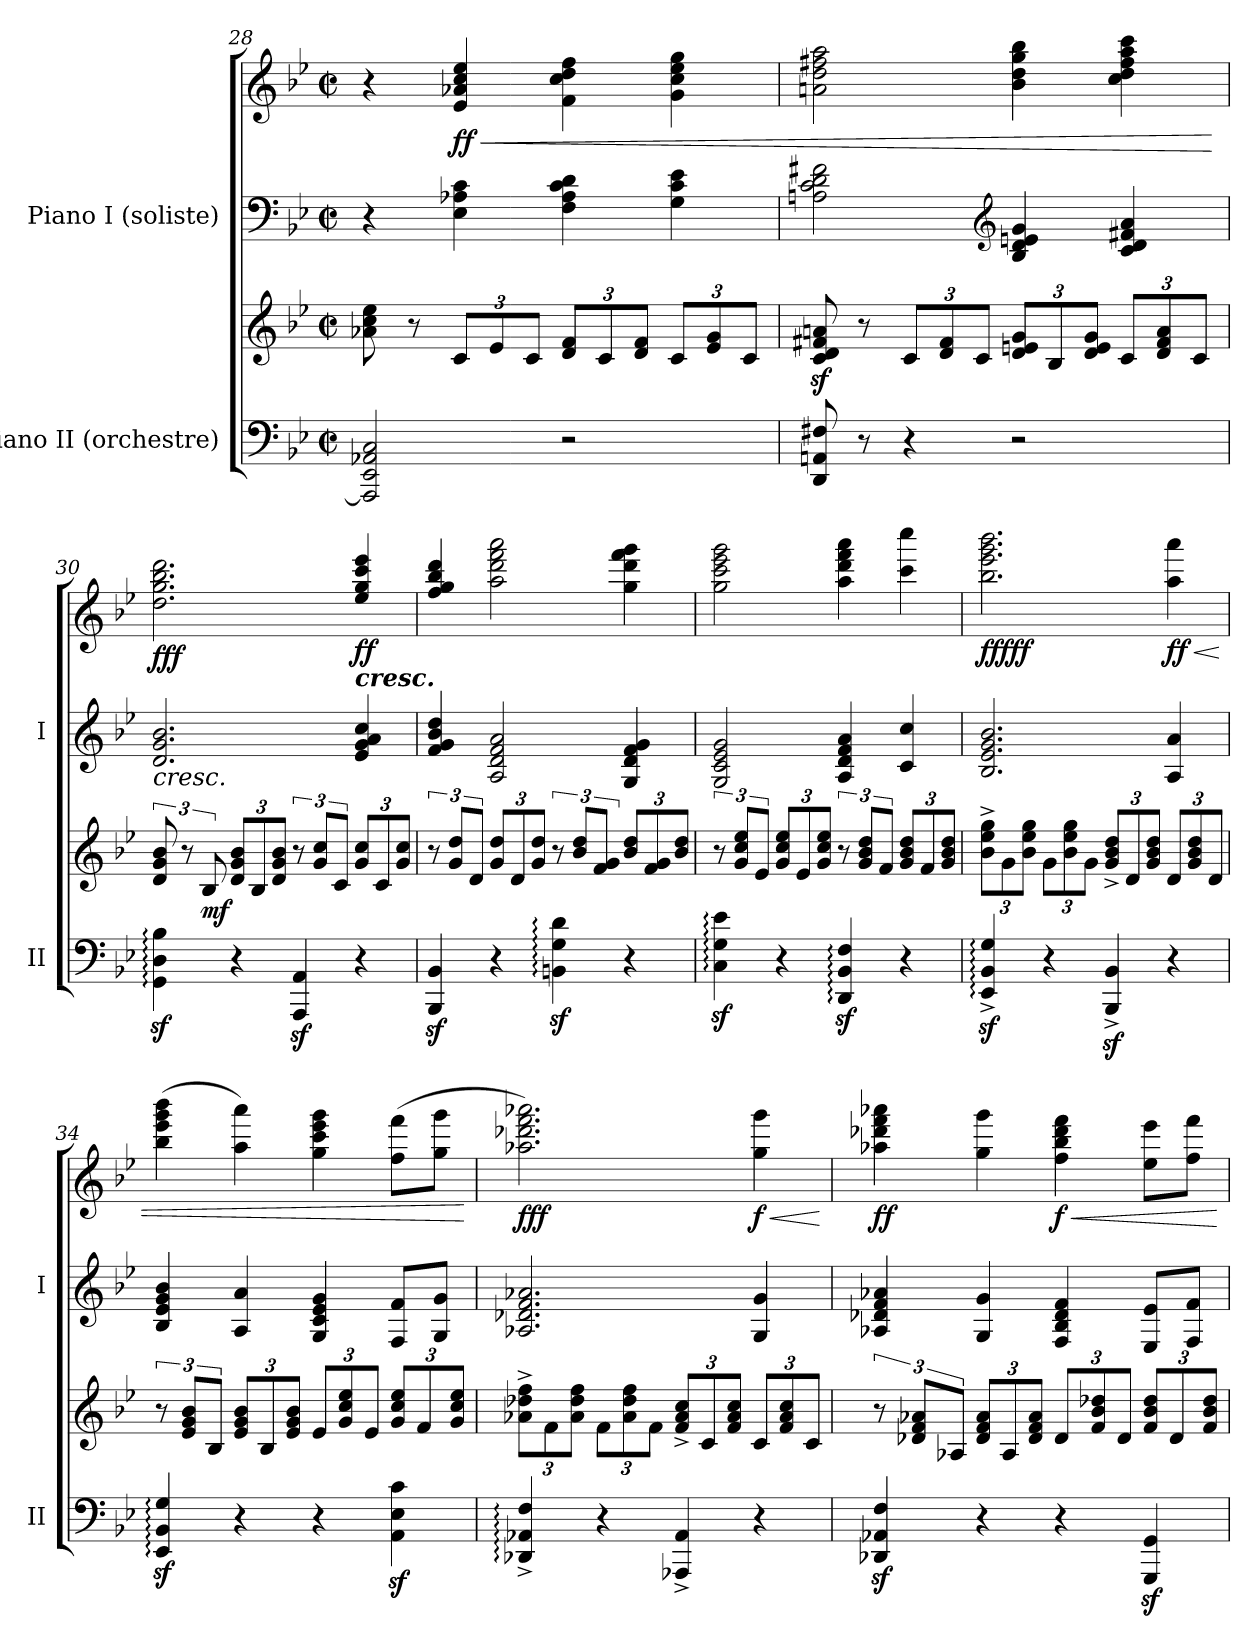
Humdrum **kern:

**kern	**kern	**dynam	**kern	**kern	**dynam
*part2	*part2	*part2	*part1	*part1	*part1
*staff4	*staff3	*staff3/4	*staff2	*staff1	*staff1/2
*I"Piano II (orchestre)	*	*	*I"Piano I (soliste)	*	*
*I'II	*	*	*I'I	*	*
*clefF4	*clefG2	*	*clefF4	*clefG2	*
*k[b-e-]	*k[b-e-]	*	*k[b-e-]	*k[b-e-]	*
*M2/2	*M2/2	*	*M2/2	*M2/2	*
*met(c|)	*met(c|)	*	*met(c|)	*met(c|)	*
=28	=28	=28	=28	=28	=28
2AAA-/] 2EE-/ 2AA-X/ 2C/	8a-X\ 8cc\ 8ee-\	.	4r	4r	.
.	8r	.	.	.	.
*	*Xbrackettup	*	*	*	*
!	!	!	!	!	!LO:HP:b
!	!	!	!	!	!LO:DY:n=1:b
.	12c/L	.	4E-\ 4A-X\ 4c\	4e-/ 4a-X/ 4cc/ 4ee-/	< ff
.	12e-/	.	.	.	.
.	12c/J	.	.	.	.
2r	12d/ 12f/L	.	4F\ 4A-\ 4c\ 4d\	4f\ 4cc\ 4dd\ 4ff\	.
.	12c/	.	.	.	.
.	12d/ 12f/J	.	.	.	.
.	12c/L	.	4G\ 4c\ 4e-\	4g\ 4cc\ 4ee-\ 4gg\	.
.	12e-/ 12g/	.	.	.	.
.	12c/J	.	.	.	.
=29	=29	=29	=29	=29	=29
8DD/ 8AAn/ 8F#X/	8c/z< 8d/z< 8f#X/z< 8an/z<	.	2An\ 2c\ 2d\ 2f#X\	2an\ 2dd\ 2ff#X\ 2aa\	.
8r	8r	.	.	.	.
4r	12c/L	.	.	.	.
.	12d/ 12f#/	.	.	.	.
.	12c/J	.	.	.	.
*	*	*	*clefG2	*	*
2r	12d/ 12en/ 12g/L	.	4B-/ 4d/ 4en/ 4g/	4b-\ 4dd\ 4gg\ 4bb-\	.
.	12B-/	.	.	.	.
.	12d/ 12e/ 12g/J	.	.	.	.
.	12c/L	.	4c/ 4d/ 4f#X/ 4a/	4cc\ 4dd\ 4ff#\ 4aa\ 4ccc\	.
.	12d/ 12f#/ 12a/	.	.	.	.
.	12c/J	.	.	.	.
.	.	.	.	.	[
!!LO:LB:g=z
=30	=30	=30	=30	=30	=30
*	*brackettup	*	*	*	*
!	!	!	!	!	!LO:HP:b=2
!	!	!	!	!	!LO:DY:n=1:b
4GG\z>: 4D\z>: 4B-\z>:	12d/ 12g/ 12b-/	.	2.d/ 2.g/ 2.b-/	2.dd\ 2.gg\ 2.bb-\ 2.ddd\	< fff
.	12r	.	.	.	.
!	!	!LO:DY:b	!	!	!
.	12B-/	mf	.	.	.
*	*Xbrackettup	*	*	*	*
4r	12d/ 12g/ 12b-/L	.	.	.	.
.	12B-/	.	.	.	.
.	12d/ 12g/ 12b-/J	.	.	.	.
*	*brackettup	*	*	*	*
4AAA/z< 4AA/z<	12r	.	.	.	.
.	12g/ 12cc/L	.	.	.	.
.	12c/J	.	.	.	.
*	*Xbrackettup	*	*	*	*
!	!	!	!LO:TX:a:Bi:t=cresc.	!	!
!	!	!	!	!	!LO:DY:n=2:b
4r	12g/ 12cc/L	.	4e-/ 4g/ 4a/ 4cc/	4ee-/ 4gg/ 4ccc/ 4eee-/	ff
.	12c/	.	.	.	.
.	12g/ 12cc/J	.	.	.	.
=31	=31	=31	=31	=31	=31
*	*brackettup	*	*	*	*
4BBB-/z< 4BB-/z<	12r	.	4f/ 4g/ 4b-/ 4dd/	4ff/ 4gg/ 4bb-/ 4ddd/	.
.	12g/ 12dd/L	.	.	.	.
.	12d/J	.	.	.	.
*	*Xbrackettup	*	*	*	*
4r	12g/ 12dd/L	.	2A/ 2d/ 2f/ 2a/	2aa\ 2ddd\ 2fff\ 2aaa\	.
.	12d/	.	.	.	.
.	12g/ 12dd/J	.	.	.	.
*	*brackettup	*	*	*	*
4BBn\z<: 4G\z<: 4d\z<:	12r	.	.	.	.
.	12b-/ 12dd/L	.	.	.	.
.	12f/ 12g/J	.	.	.	.
*	*Xbrackettup	*	*	*	*
4r	12b-/ 12dd/L	.	4G/ 4d/ 4f/ 4g/	4gg\ 4ddd\ 4fff\ 4ggg\	.
.	12f/ 12g/	.	.	.	.
.	12b-/ 12dd/J	.	.	.	.
=32	=32	=32	=32	=32	=32
*	*brackettup	*	*	*	*
4C\z<: 4G\z<: 4e-\z<:	12r	.	2G/ 2c/ 2e-/ 2g/	2gg\ 2ccc\ 2eee-\ 2ggg\	.
.	12g/ 12cc/ 12ee-/L	.	.	.	.
.	12e-/J	.	.	.	.
*	*Xbrackettup	*	*	*	*
4r	12g/ 12cc/ 12ee-/L	.	.	.	.
.	12e-/	.	.	.	.
.	12g/ 12cc/ 12ee-/J	.	.	.	.
*	*brackettup	*	*	*	*
4DD/z<: 4BB-/z<: 4F/z<:	12r	.	4A/ 4d/ 4f/ 4a/	4aa\ 4ddd\ 4fff\ 4aaa\	.
.	12g/ 12b-/ 12dd/L	.	.	.	.
.	12f/J	.	.	.	.
*	*Xbrackettup	*	*	*	*
4r	12g/ 12b-/ 12dd/L	.	4c/ 4cc/	4ccc\ 4cccc\	.
.	12f/	.	.	.	.
.	12g/ 12b-/ 12dd/J	.	.	.	.
.	.	.	.	.	[
!!LO:PB:g=z
=33	=33	=33	=33	=33	=33
!	!	!	!	!	!LO:DY:b
!	!	!	!	!	!LO:DY:n=1:b
4EE-/z<:^ 4BB-/z<:^ 4G/z<:^	12b-\^ 12ee-\^ 12gg\^L	.	2.B-/ 2.e-/ 2.g/ 2.b-/	2.bb-\ 2.eee-\ 2.ggg\ 2.bbb-\	ff fff
.	12g\	.	.	.	.
.	12b-\ 12ee-\ 12gg\J	.	.	.	.
4r	12g\L	.	.	.	.
.	12b-\ 12ee-\ 12gg\	.	.	.	.
.	12g\J	.	.	.	.
4BBB-/z<^ 4BB-/z<^	12g/^ 12b-/^ 12dd/^L	.	.	.	.
.	12d/	.	.	.	.
.	12g/ 12b-/ 12dd/J	.	.	.	.
!	!	!	!	!	!LO:HP:b
!	!	!	!	!	!LO:DY:n=2:b
4r	12d/L	.	4A/ 4a/	4aa\ 4aaa\	< ff
.	12g/ 12b-/ 12dd/	.	.	.	.
.	12d/J	.	.	.	.
=34	=34	=34	=34	=34	=34
*	*brackettup	*	*	*	*
4EE-/z<: 4BB-/z<: 4G/z<:	12r	.	4B-/ 4e-/ 4g/ 4b-/	(>4bb-\ 4eee-\ 4ggg\ 4bbb-\	.
.	12e-/ 12g/ 12b-/L	.	.	.	.
.	12B-/J	.	.	.	.
*	*Xbrackettup	*	*	*	*
4r	12e-/ 12g/ 12b-/L	.	4A/ 4a/	4aa\ 4aaa\)	.
.	12B-/	.	.	.	.
.	12e-/ 12g/ 12b-/J	.	.	.	.
4r	12e-/L	.	4G/ 4c/ 4e-/ 4g/	4gg\ 4ccc\ 4eee-\ 4ggg\	.
.	12g/ 12cc/ 12ee-/	.	.	.	.
.	12e-/J	.	.	.	.
4AA\z< 4E-\z< 4c\z<	12g/ 12cc/ 12ee-/L	.	8F/ 8f/L	(>8ff\ 8fff\L	.
.	12f/	.	.	.	.
.	.	.	8G/ 8g/J	8gg\ 8ggg\J	.
.	12g/ 12cc/ 12ee-/J	.	.	.	.
.	.	.	.	.	[
=35	=35	=35	=35	=35	=35
!	!	!LO:DY:b=2	!	!	!LO:DY:b
4DD-X/:^ 4AA-X/:^ 4F/:^	12a-X\^ 12dd-X\^ 12ff\^L	other-dynamics	2.A-X/ 2.d-X/ 2.f/ 2.a-X/	2.aa-X\ 2.ddd-X\ 2.fff\ 2.aaa-X\)	fff
.	12f\	.	.	.	.
.	12a-\ 12dd-\ 12ff\J	.	.	.	.
4r	12f\L	.	.	.	.
.	12a-\ 12dd-\ 12ff\	.	.	.	.
.	12f\J	.	.	.	.
!	!	!LO:DY:b=2	!	!	!
4AAA-X/^ 4AA-/^	12f/^ 12a-/^ 12cc/^L	other-dynamics	.	.	.
.	12c/	.	.	.	.
.	12f/ 12a-/ 12cc/J	.	.	.	.
!	!	!	!	!	!LO:HP:b
!	!	!	!	!	!LO:DY:n=1:b
4r	12c/L	.	4G/ 4g/	4gg\ 4ggg\	< f
.	12f/ 12a-/ 12cc/	.	.	.	.
.	12c/J	.	.	.	.
.	.	.	.	.	[
!!LO:LB:g=z
=36	=36	=36	=36	=36	=36
*	*brackettup	*	*	*	*
!	!	!	!	!	!LO:DY:b
4DD-X/z< 4AA-X/z< 4F/z<	12r	.	4A-X/ 4d-X/ 4f/ 4a-X/	4aa-X\ 4ddd-X\ 4fff\ 4aaa-X\	ff
.	12d-X/ 12f/ 12a-X/L	.	.	.	.
.	12A-X/J	.	.	.	.
*	*Xbrackettup	*	*	*	*
4r	12d-/ 12f/ 12a-/L	.	4G/ 4g/	4gg\ 4ggg\	.
.	12A-/	.	.	.	.
.	12d-/ 12f/ 12a-/J	.	.	.	.
!	!	!	!	!	!LO:HP:b
!	!	!	!	!	!LO:DY:n=1:b
4r	12d-/L	.	4F/ 4B-/ 4d-/ 4f/	4ff\ 4bb-\ 4ddd-\ 4fff\	< f
.	12f/ 12b-/ 12dd-X/	.	.	.	.
.	12d-/J	.	.	.	.
4GGG/z< 4GG/z<	12f/ 12b-/ 12dd-/L	.	8E-/ 8e-/L	8ee-\ 8eee-\L	.
.	12d-/	.	.	.	.
.	.	.	8F/ 8f/J	8ff\ 8fff\J	.
.	12f/ 12b-/ 12dd-/J	.	.	.	.
.	.	.	.	.	[
=	=	=	=	=	=
*-	*-	*-	*-	*-	*-
